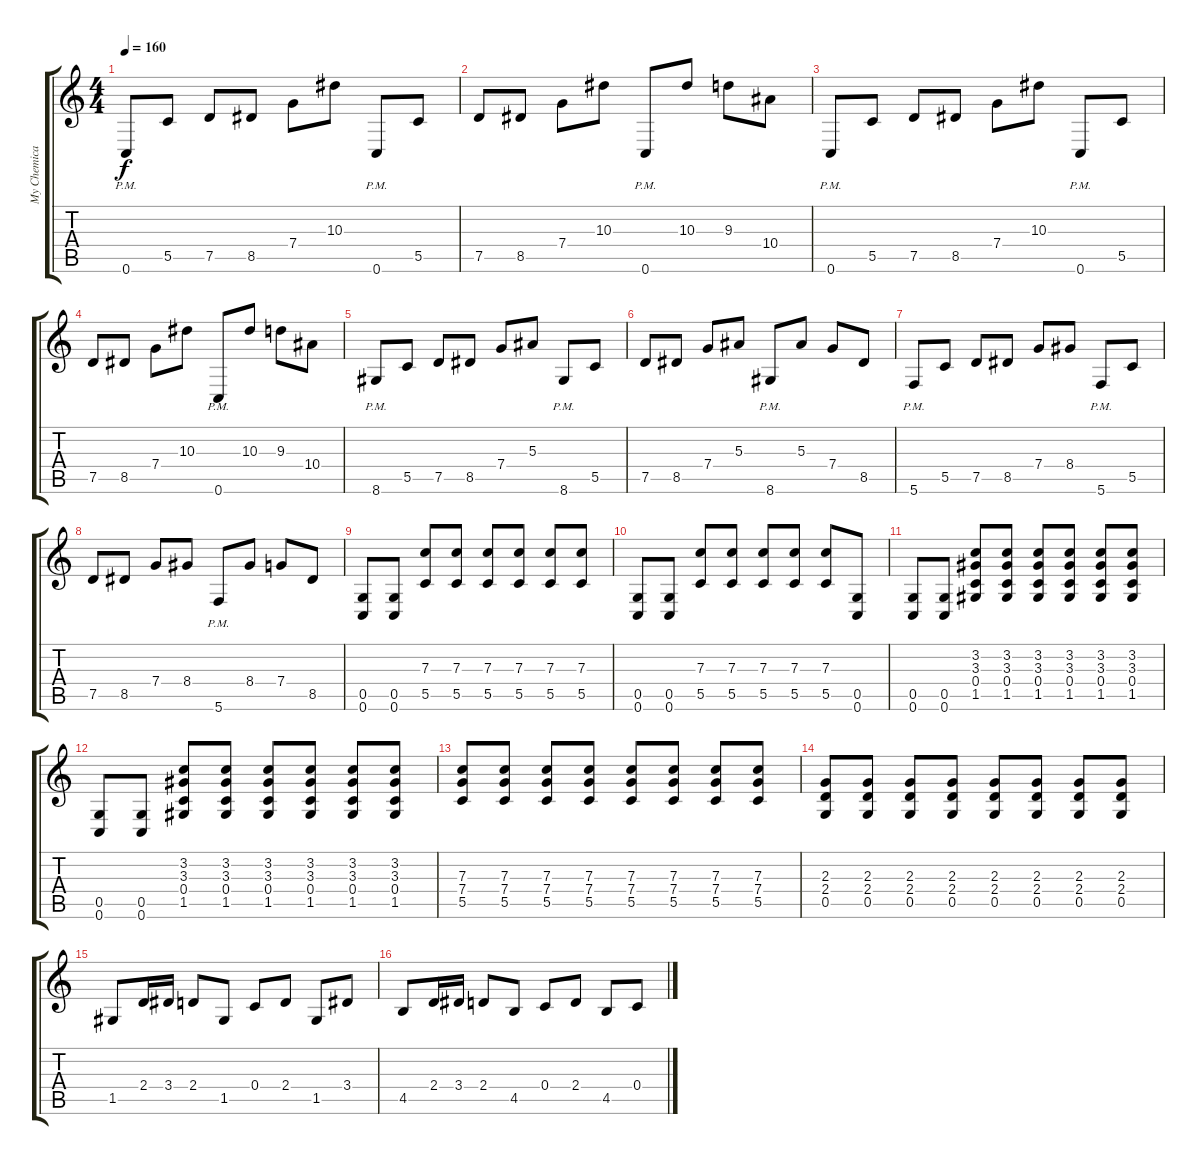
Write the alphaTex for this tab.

\track ("My Chemical Kevin" "My Chemica") {instrument overdrivenguitar}
\staff {score tabs}
\tuning (D4 A3 F3 C3 G2 C2) {hide}
\ts (4 4)
\tempo 160
\clef g2
\ks c
0.6{pm}.8{dy f} 5.5.8 7.5.8 8.5.8 7.4.8 10.3.8 0.6{pm}.8 5.5.8 |
7.5.8 8.5.8 7.4.8 10.3.8 0.6{pm}.8 10.3.8 9.3.8 10.4.8 |
0.6{pm}.8 5.5.8 7.5.8 8.5.8 7.4.8 10.3.8 0.6{pm}.8 5.5.8 |
7.5.8 8.5.8 7.4.8 10.3.8 0.6{pm}.8 10.3.8 9.3.8 10.4.8 |
8.6{pm}.8 5.5.8 7.5.8 8.5.8 7.4.8 5.3.8 8.6{pm}.8 5.5.8 |
7.5.8 8.5.8 7.4.8 5.3.8 8.6{pm}.8 5.3.8 7.4.8 8.5.8 |
5.6{pm}.8 5.5.8 7.5.8 8.5.8 7.4.8 8.4.8 5.6{pm}.8 5.5.8 |
7.5.8 8.5.8 7.4.8 8.4.8 5.6{pm}.8 8.4.8 7.4.8 8.5.8 |
(0.5 0.6).8 (0.5 0.6).8 (7.3 5.5).8 (7.3 5.5).8 (7.3 5.5).8 (7.3 5.5).8 (7.3 5.5).8 (7.3 5.5).8 |
(0.5 0.6).8 (0.5 0.6).8 (7.3 5.5).8 (7.3 5.5).8 (7.3 5.5).8 (7.3 5.5).8 (7.3 5.5).8 (0.5 0.6).8 |
(0.5 0.6).8 (0.5 0.6).8 (3.2 3.3 0.4 1.5).8 (3.2 3.3 0.4 1.5).8 (3.2 3.3 0.4 1.5).8 (3.2 3.3 0.4 1.5).8 (3.2 3.3 0.4 1.5).8 (3.2 3.3 0.4 1.5).8 |
(0.5 0.6).8 (0.5 0.6).8 (3.2 3.3 0.4 1.5).8 (3.2 3.3 0.4 1.5).8 (3.2 3.3 0.4 1.5).8 (3.2 3.3 0.4 1.5).8 (3.2 3.3 0.4 1.5).8 (3.2 3.3 0.4 1.5).8 |
(7.3 7.4 5.5).8 (7.3 7.4 5.5).8 (7.3 7.4 5.5).8 (7.3 7.4 5.5).8 (7.3 7.4 5.5).8 (7.3 7.4 5.5).8 (7.3 7.4 5.5).8 (7.3 7.4 5.5).8 |
(2.3 2.4 0.5).8 (2.3 2.4 0.5).8 (2.3 2.4 0.5).8 (2.3 2.4 0.5).8 (2.3 2.4 0.5).8 (2.3 2.4 0.5).8 (2.3 2.4 0.5).8 (2.3 2.4 0.5).8 |
1.5.8 2.4.16 3.4.16 2.4.8 1.5.8 0.4.8 2.4.8 1.5.8 3.4.8 |
4.5.8 2.4.16 3.4.16 2.4.8 4.5.8 0.4.8 2.4.8 4.5.8 0.4.8
